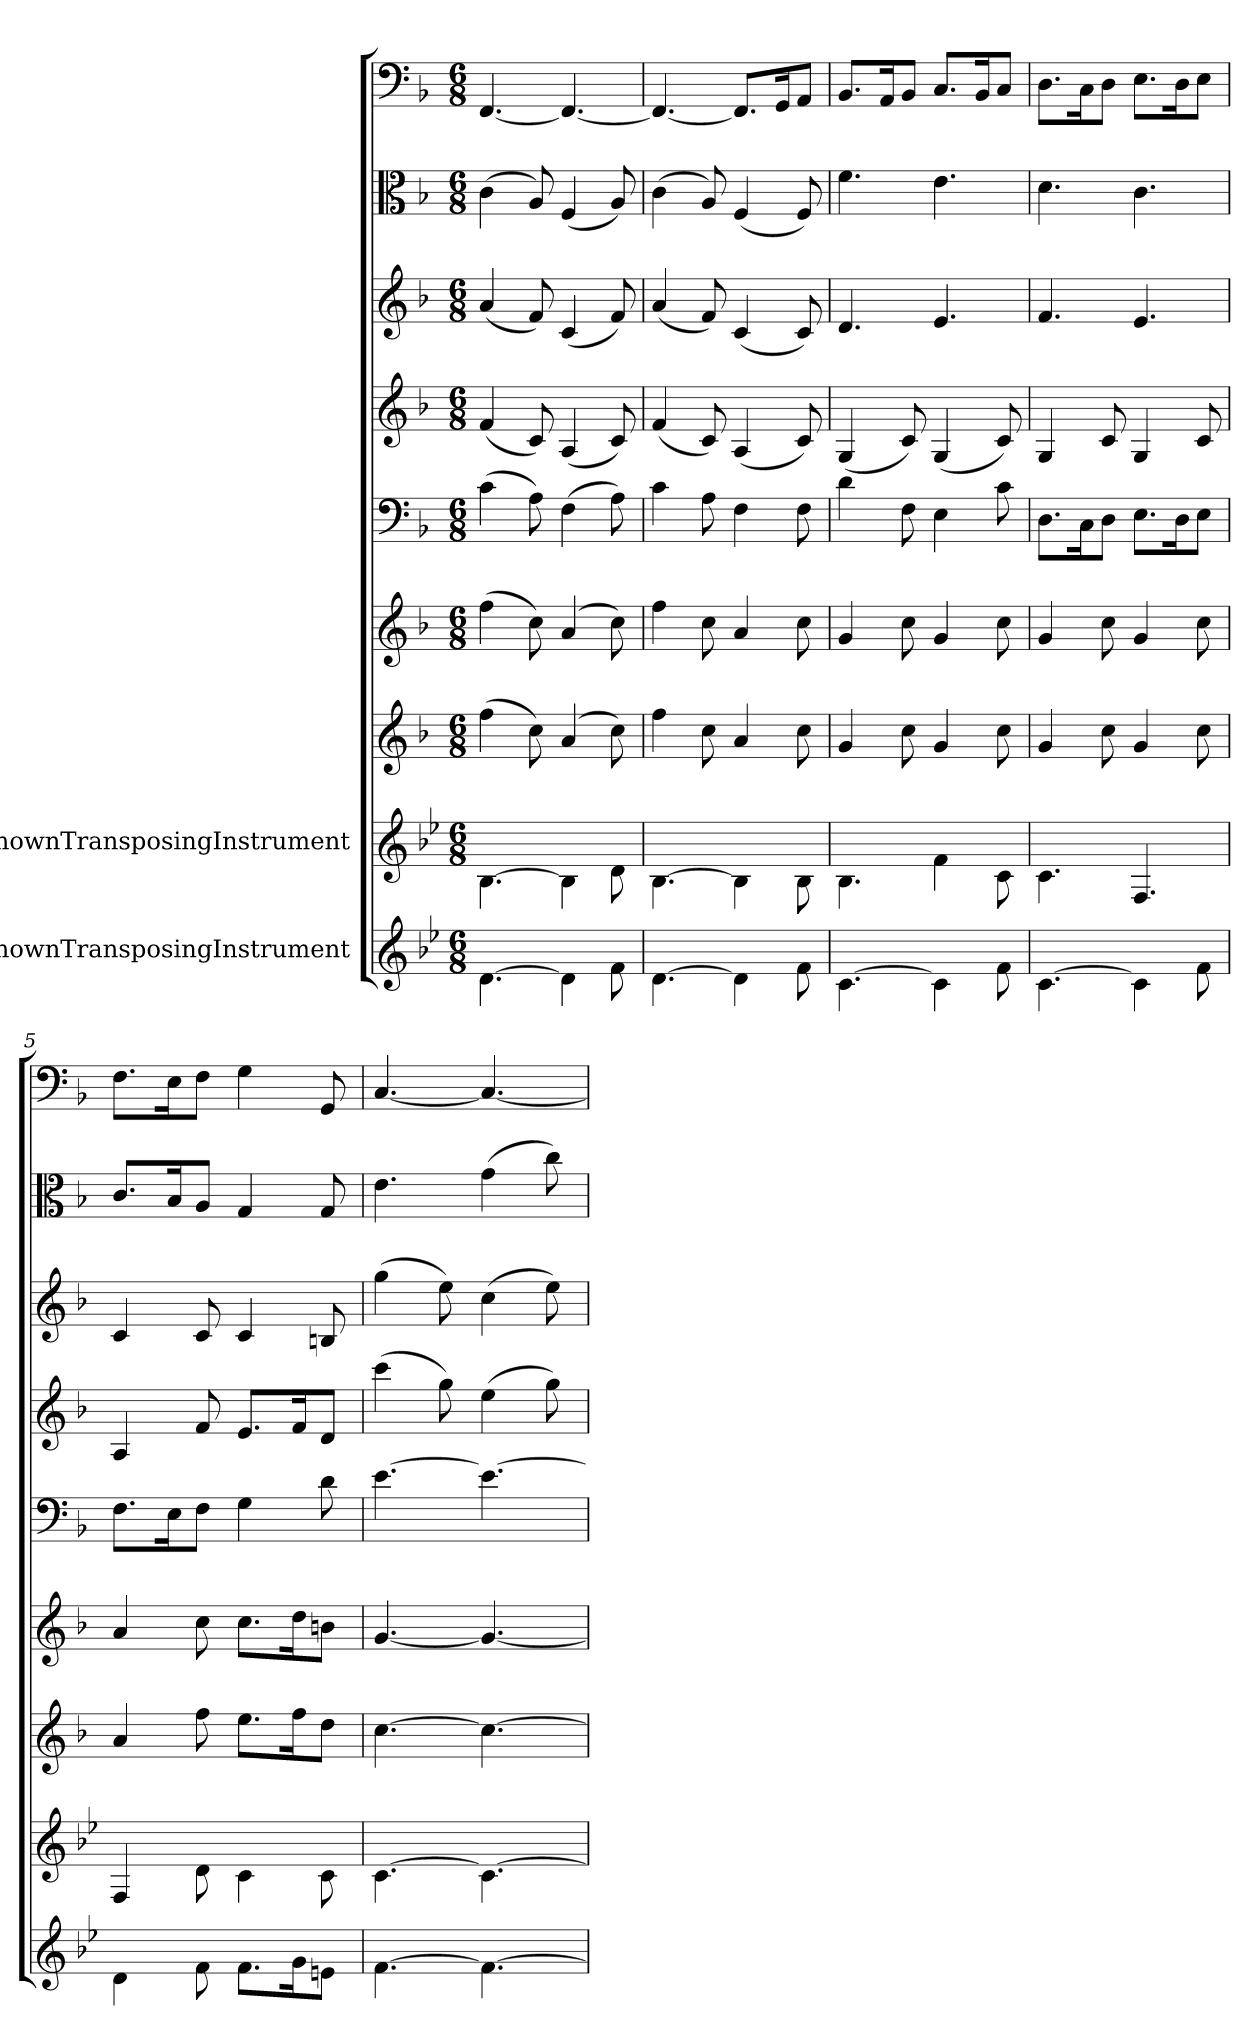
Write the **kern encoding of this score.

**kern	**kern	**kern	**kern	**kern	**kern	**kern	**kern	**kern
*part9	*part8	*part7	*part6	*part5	*part4	*part3	*part2	*part1
*staff9	*staff8	*staff7	*staff6	*staff5	*staff4	*staff3	*staff2	*staff1
*I"UnknownTransposingInstrument	*I"UnknownTransposingInstrument	*	*	*	*	*	*	*
*clefG2	*clefG2	*clefG2	*clefG2	*clefF4	*clefG2	*clefG2	*clefC3	*clefF4
*ITrd-4c-7	*ITrd-4c-7	*	*	*	*	*	*	*
*k[b-]	*k[b-]	*k[b-]	*k[b-]	*k[b-]	*k[b-]	*k[b-]	*k[b-]	*k[b-]
*M6/8	*M6/8	*M6/8	*M6/8	*M6/8	*M6/8	*M6/8	*M6/8	*M6/8
=1	=1	=1	=1	=1	=1	=1	=1	=1
[4.a\	[4.f\	(4ff\	(4ff\	(4c\	(4f/	(4a/	(4c\	[4.FF/
.	.	8cc\)	8cc\)	8A\)	8c/)	8f/)	8A/)	.
4a\]	4f\]	(4a/	(4a/	(4F\	(4A/	(4c/	(4F/	4.FF/_
8cc\	8a\	8cc\)	8cc\)	8A\)	8c/)	8f/)	8A/)	.
=2	=2	=2	=2	=2	=2	=2	=2	=2
[4.a\	[4.f\	4ff\	4ff\	4c\	(4f/	(4a/	(4c\	4.FF/_
.	.	8cc\	8cc\	8A\	8c/)	8f/)	8A/)	.
4a\]	4f\]	4a/	4a/	4F\	(4A/	(4c/	(4F/	8.FF/L]
.	.	.	.	.	.	.	.	16GG/K
8cc\	8f\	8cc\	8cc\	8F\	8c/)	8c/)	8F/)	8AA/J
=3	=3	=3	=3	=3	=3	=3	=3	=3
[4.g\	4.f\	4g/	4g/	4d\	(4G/	4.d/	4.f\	8.BB-/L
.	.	.	.	.	.	.	.	16AA/K
.	.	8cc\	8cc\	8F\	8c/)	.	.	8BB-/J
4g\]	4cc\	4g/	4g/	4E\	(4G/	4.e/	4.e\	8.C/L
.	.	.	.	.	.	.	.	16BB-/K
8cc\	8g\	8cc\	8cc\	8c\	8c/)	.	.	8C/J
=4	=4	=4	=4	=4	=4	=4	=4	=4
[4.g\	4.g\	4g/	4g/	8.D\L	4G/	4.f/	4.d\	8.D\L
.	.	.	.	16C\K	.	.	.	16C\K
.	.	8cc\	8cc\	8D\J	8c/	.	.	8D\J
4g\]	4.c/	4g/	4g/	8.E\L	4G/	4.e/	4.c\	8.E\L
.	.	.	.	16D\K	.	.	.	16D\K
8cc\	.	8cc\	8cc\	8E\J	8c/	.	.	8E\J
=5	=5	=5	=5	=5	=5	=5	=5	=5
4a\	4c/	4a/	4a/	8.F\L	4A/	4c/	8.c/L	8.F\L
.	.	.	.	16E\K	.	.	16B-/K	16E\K
8cc\	8a\	8ff\	8cc\	8F\J	8f/	8c/	8A/J	8F\J
8.cc\L	4g\	8.ee\L	8.cc\L	4G\	8.e/L	4c/	4G/	4G\
16dd\K	.	16ff\K	16dd\K	.	16f/K	.	.	.
8bn\J	8g\	8dd\J	8bn\J	8d\	8d/J	8Bn/	8G/	8GG/
=6	=6	=6	=6	=6	=6	=6	=6	=6
[4.cc\	[4.g\	[4.cc\	[4.g/	[4.e\	(4ccc\	(4gg\	4.e\	[4.C/
.	.	.	.	.	8gg\)	8ee\)	.	.
4.cc\_	4.g\_	4.cc\_	4.g/_	4.e\_	(4ee\	(4cc\	(4g\	4.C/_
.	.	.	.	.	8gg\)	8ee\)	8cc\)	.
=	=	=	=	=	=	=	=	=
*-	*-	*-	*-	*-	*-	*-	*-	*-
